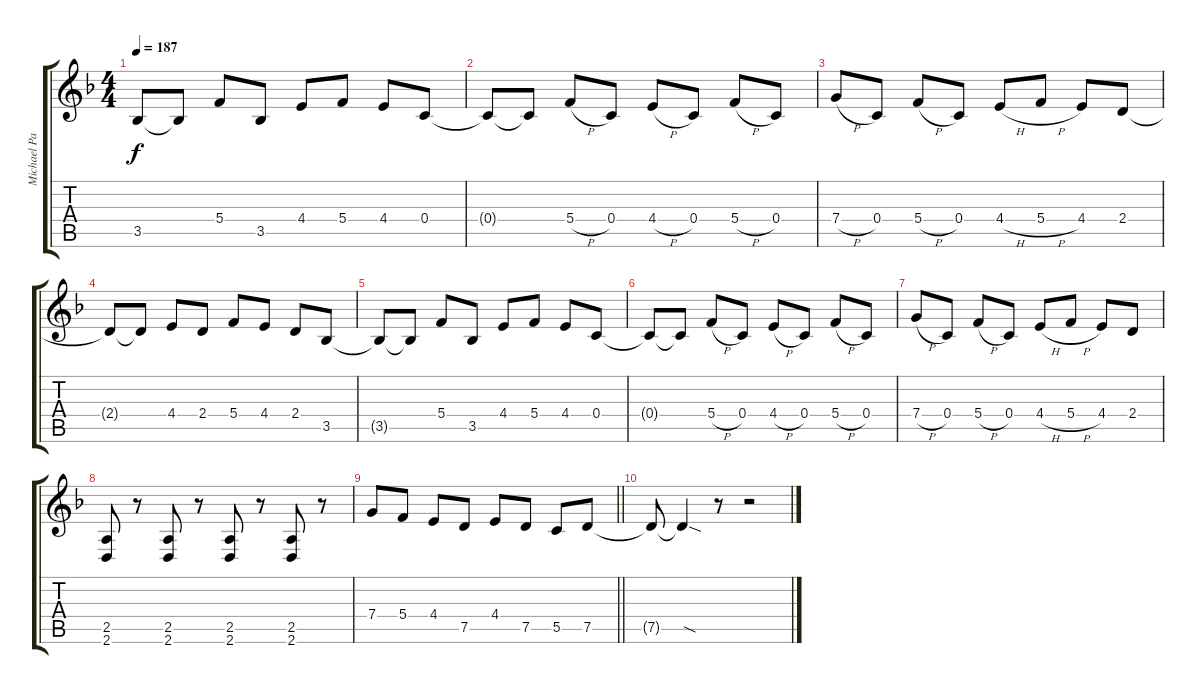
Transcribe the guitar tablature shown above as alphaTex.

\track ("Michael Padget" "Michael Pa") {instrument distortionguitar}
\staff {score tabs}
\tuning (D4 A3 F3 C3 G2 C2) {hide}
\ts (4 4)
\tempo 187
\clef g2
\ks f
3.5{t}.8{dy f} 3.5{t}.8 5.4.8 3.5.8 4.4.8 5.4.8 4.4.8 0.4.8 |
0.4{t}.8 0.4{t}.8 5.4{h}.8 0.4.8 4.4{h}.8 0.4.8 5.4{h}.8 0.4.8 |
7.4{h}.8 0.4.8 5.4{h}.8 0.4.8 4.4{h}.8 5.4{h}.8 4.4.8 2.4.8 |
2.4{t}.8 2.4{t}.8 4.4.8 2.4.8 5.4.8 4.4.8 2.4.8 3.5.8 |
3.5{t}.8 3.5{t}.8 5.4.8 3.5.8 4.4.8 5.4.8 4.4.8 0.4.8 |
0.4{t}.8 0.4{t}.8 5.4{h}.8 0.4.8 4.4{h}.8 0.4.8 5.4{h}.8 0.4.8 |
7.4{h}.8 0.4.8 5.4{h}.8 0.4.8 4.4{h}.8 5.4{h}.8 4.4.8 2.4.8 |
(2.5 2.6).8 r.8 (2.5 2.6).8 r.8 (2.5 2.6).8 r.8 (2.5 2.6).8 r.8 |
\barLineRight lightlight
7.4.8 5.4.8 4.4.8 7.5.8 4.4.8 7.5.8 5.5.8 7.5.8 |
7.5{t}.8 7.5{sod t}.4 r.8 r.2
